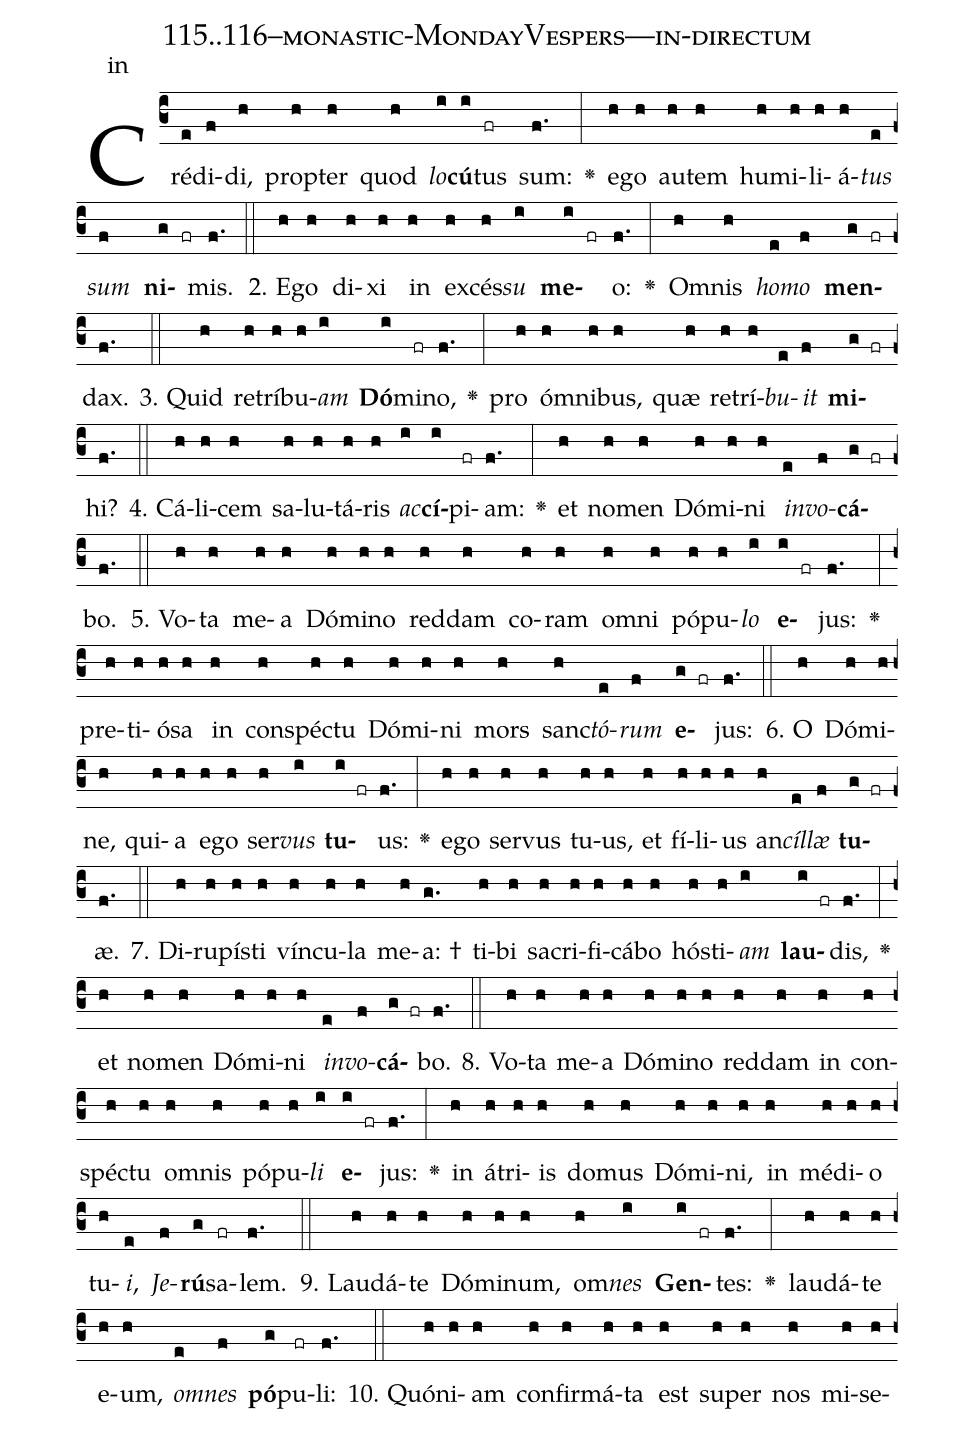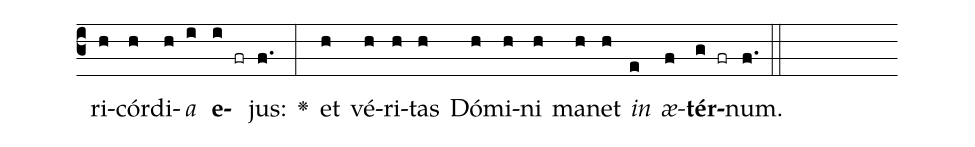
name: 115..116--monastic-MondayVespers---in-directum;
annotation: in;
%%
(c3)Cré(e)di(f)di,(h) prop(h)ter(h) quod(h) <i>lo</i>(i)<b>cú</b>(i)tus(fr) sum:(f.) <v>\greheightstar</v>(:) e(h)go(h) au(h)tem(h) hu(h)mi(h)li(h)á(h)<i>tus</i>(e) <i>sum</i>(f) <b>ni</b>(g fr)mis.(f.) (::)
2. E(h)go(h) di(h)xi(h) in(h) ex(h)cés(h)<i>su</i>(i) <b>me</b>(i fr)o:(f.) <v>\greheightstar</v>(:) Om(h)nis(h) <i>ho</i>(e)<i>mo</i>(f) <b>men</b>(g fr)dax.(f.) (::)
3. Quid(h) re(h)trí(h)bu(h)<i>am</i>(i) <b>Dó</b>(i)mi(fr)no,(f.) <v>\greheightstar</v>(:) pro(h) óm(h)ni(h)bus,(h) quæ(h) re(h)trí(h)<i>bu</i>(e)<i>it</i>(f) <b>mi</b>(g fr)hi?(f.) (::)
4. Cá(h)li(h)cem(h) sa(h)lu(h)tá(h)ris(h) <i>ac</i>(i)<b>cí</b>(i)pi(fr)am:(f.) <v>\greheightstar</v>(:) et(h) no(h)men(h) Dó(h)mi(h)ni(h) <i>in</i>(e)<i>vo</i>(f)<b>cá</b>(g fr)bo.(f.) (::)
5. Vo(h)ta(h) me(h)a(h) Dó(h)mi(h)no(h) red(h)dam(h) co(h)ram(h) om(h)ni(h) pó(h)pu(h)<i>lo</i>(i) <b>e</b>(i fr)jus:(f.) <v>\greheightstar</v>(:) pre(h)ti(h)ó(h)sa(h) in(h) con(h)spéc(h)tu(h) Dó(h)mi(h)ni(h) mors(h) sanc(h)<i>tó</i>(e)<i>rum</i>(f) <b>e</b>(g fr)jus:(f.) (::)
6. O(h) Dó(h)mi(h)ne,(h) qui(h)a(h) e(h)go(h) ser(h)<i>vus</i>(i) <b>tu</b>(i fr)us:(f.) <v>\greheightstar</v>(:) e(h)go(h) ser(h)vus(h) tu(h)us,(h) et(h) fí(h)li(h)us(h) an(h)<i>cíl</i>(e)<i>læ</i>(f) <b>tu</b>(g fr)æ.(f.) (::)
7. Di(h)ru(h)pís(h)ti(h) vín(h)cu(h)la(h) me(h)a: †(g.) ti(h)bi(h) sa(h)cri(h)fi(h)cá(h)bo(h) hós(h)ti(h)<i>am</i>(i) <b>lau</b>(i fr)dis,(f.) <v>\greheightstar</v>(:) et(h) no(h)men(h) Dó(h)mi(h)ni(h) <i>in</i>(e)<i>vo</i>(f)<b>cá</b>(g fr)bo.(f.) (::)
8. Vo(h)ta(h) me(h)a(h) Dó(h)mi(h)no(h) red(h)dam(h) in(h) con(h)spéc(h)tu(h) om(h)nis(h) pó(h)pu(h)<i>li</i>(i) <b>e</b>(i fr)jus:(f.) <v>\greheightstar</v>(:) in(h) á(h)tri(h)is(h) do(h)mus(h) Dó(h)mi(h)ni,(h) in(h) mé(h)di(h)o(h) tu(h)<i>i</i>,(e) <i>Je</i>(f)<b>rú</b>(g)sa(fr)lem.(f.) (::)
9. Lau(h)dá(h)te(h) Dó(h)mi(h)num,(h) om(h)<i>nes</i>(i) <b>Gen</b>(i fr)tes:(f.) <v>\greheightstar</v>(:) lau(h)dá(h)te(h) e(h)um,(h) <i>om</i>(e)<i>nes</i>(f) <b>pó</b>(g)pu(fr)li:(f.) (::)
10. Quón(h)i(h)am(h) con(h)fir(h)má(h)ta(h) est(h) su(h)per(h) nos(h) mi(h)se(h)ri(h)cór(h)di(h)<i>a</i>(i) <b>e</b>(i fr)jus:(f.) <v>\greheightstar</v>(:) et(h) vé(h)ri(h)tas(h) Dó(h)mi(h)ni(h) ma(h)net(h) <i>in</i>(e) <i>æ</i>(f)<b>tér</b>(g fr)num.(f.) (::)
